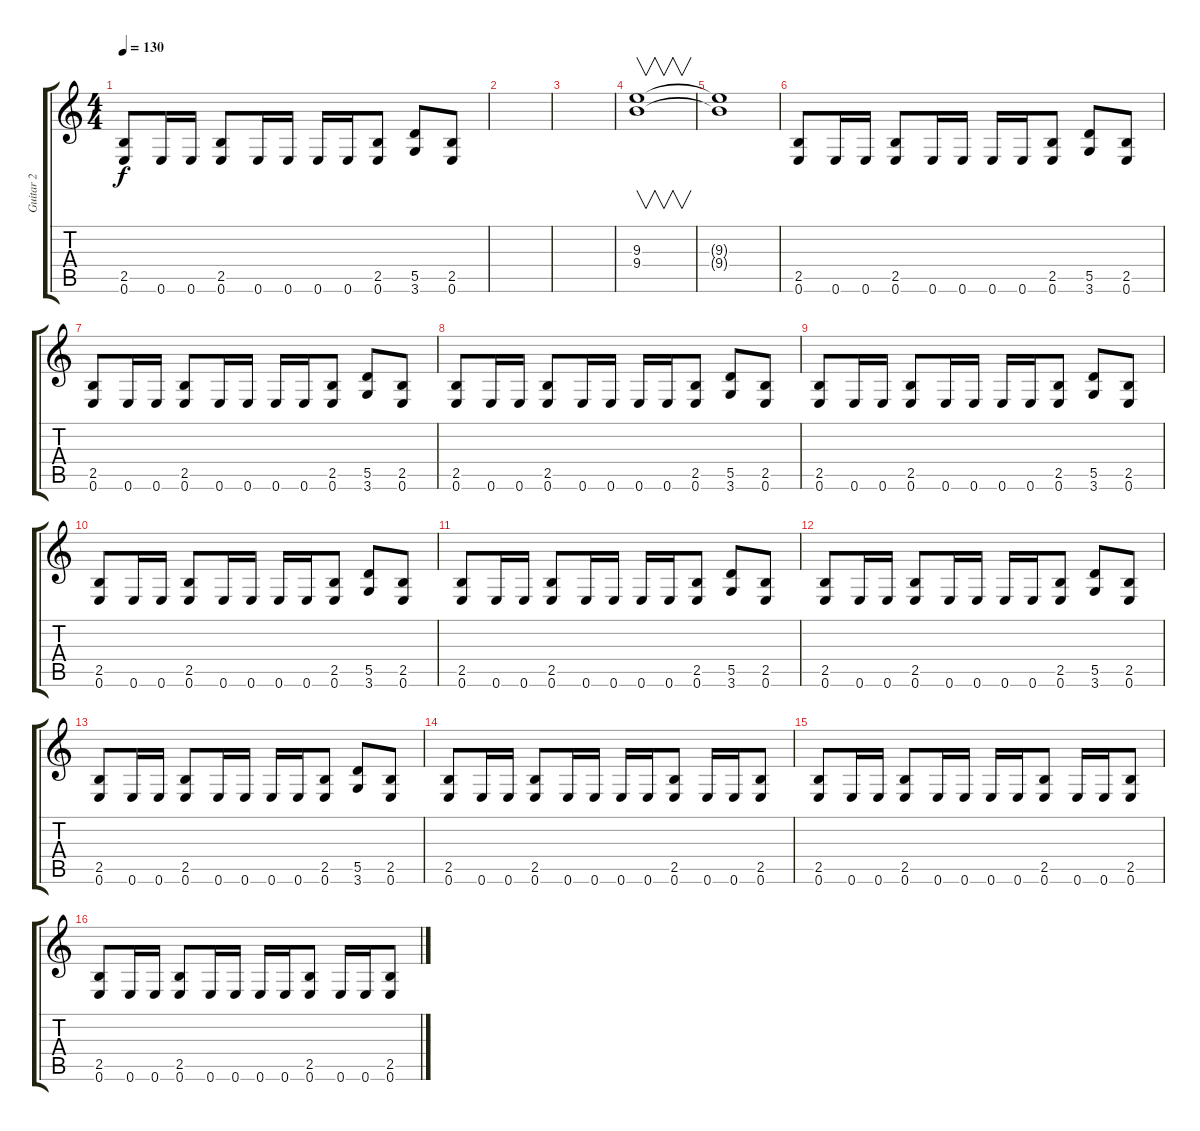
\track ("Guitar 2" "Guitar 2") {instrument distortionguitar}
\staff {score tabs}
\tuning (E4 B3 G3 D3 A2 E2) {hide}
\ts (4 4)
\tempo 130
\clef g2
\ks c
(2.5 0.6).8{dy f} 0.6.16 0.6.16 (2.5 0.6).8 0.6.16 0.6.16 0.6.16 0.6.16 (2.5 0.6).8 (5.5 3.6).8 (2.5 0.6).8 |
|
|
(9.3 9.4).1{v} |
(9.3{t} 9.4{t}).1 |
(2.5 0.6).8 0.6.16 0.6.16 (2.5 0.6).8 0.6.16 0.6.16 0.6.16 0.6.16 (2.5 0.6).8 (5.5 3.6).8 (2.5 0.6).8 |
(2.5 0.6).8 0.6.16 0.6.16 (2.5 0.6).8 0.6.16 0.6.16 0.6.16 0.6.16 (2.5 0.6).8 (5.5 3.6).8 (2.5 0.6).8 |
(2.5 0.6).8 0.6.16 0.6.16 (2.5 0.6).8 0.6.16 0.6.16 0.6.16 0.6.16 (2.5 0.6).8 (5.5 3.6).8 (2.5 0.6).8 |
(2.5 0.6).8 0.6.16 0.6.16 (2.5 0.6).8 0.6.16 0.6.16 0.6.16 0.6.16 (2.5 0.6).8 (5.5 3.6).8 (2.5 0.6).8 |
(2.5 0.6).8 0.6.16 0.6.16 (2.5 0.6).8 0.6.16 0.6.16 0.6.16 0.6.16 (2.5 0.6).8 (5.5 3.6).8 (2.5 0.6).8 |
(2.5 0.6).8 0.6.16 0.6.16 (2.5 0.6).8 0.6.16 0.6.16 0.6.16 0.6.16 (2.5 0.6).8 (5.5 3.6).8 (2.5 0.6).8 |
(2.5 0.6).8 0.6.16 0.6.16 (2.5 0.6).8 0.6.16 0.6.16 0.6.16 0.6.16 (2.5 0.6).8 (5.5 3.6).8 (2.5 0.6).8 |
(2.5 0.6).8 0.6.16 0.6.16 (2.5 0.6).8 0.6.16 0.6.16 0.6.16 0.6.16 (2.5 0.6).8 (5.5 3.6).8 (2.5 0.6).8 |
(2.5 0.6).8 0.6.16 0.6.16 (2.5 0.6).8 0.6.16 0.6.16 0.6.16 0.6.16 (2.5 0.6).8 0.6.16 0.6.16 (2.5 0.6).8 |
(2.5 0.6).8 0.6.16 0.6.16 (2.5 0.6).8 0.6.16 0.6.16 0.6.16 0.6.16 (2.5 0.6).8 0.6.16 0.6.16 (2.5 0.6).8 |
(2.5 0.6).8 0.6.16 0.6.16 (2.5 0.6).8 0.6.16 0.6.16 0.6.16 0.6.16 (2.5 0.6).8 0.6.16 0.6.16 (2.5 0.6).8
